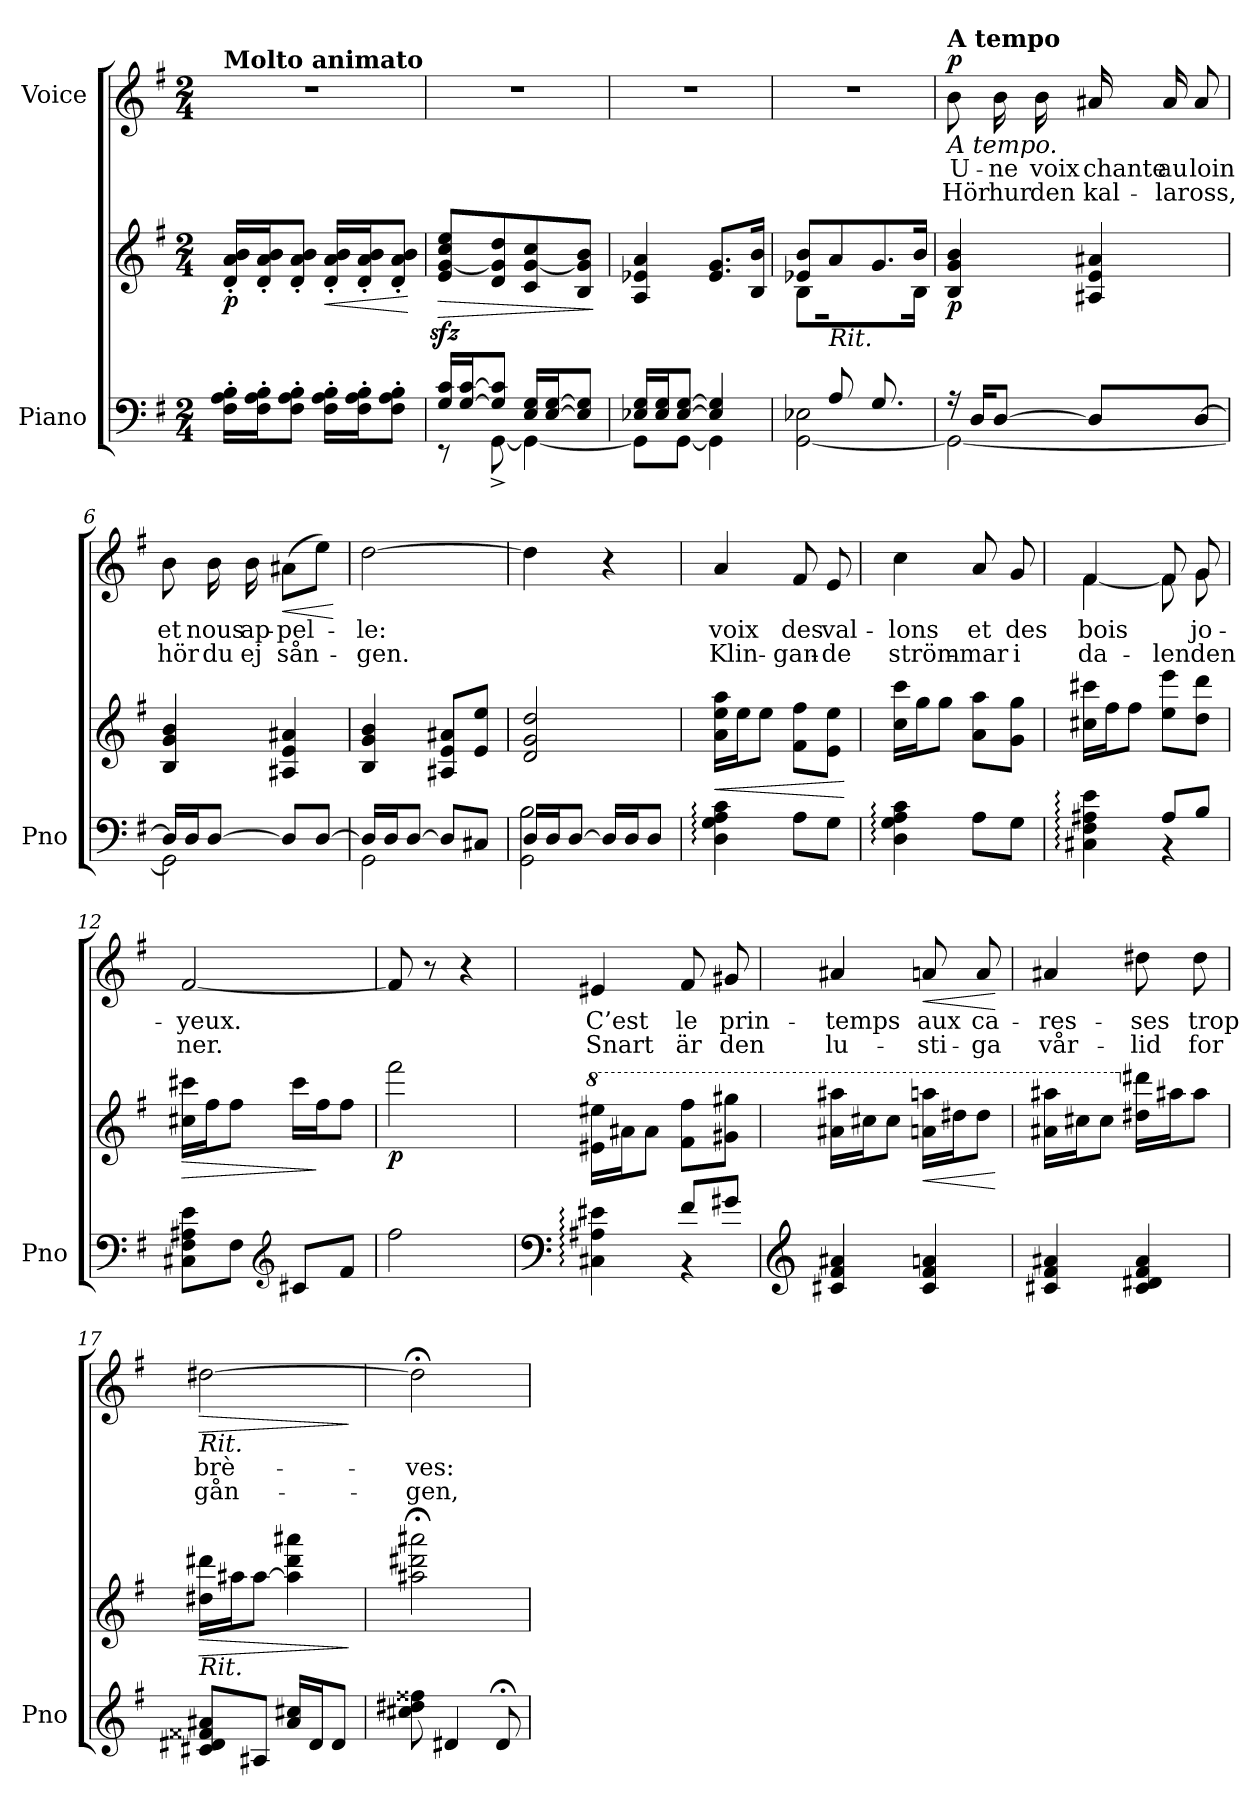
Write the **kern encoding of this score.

**kern	**kern	**dynam	**kern	**text	**text	**dynam
*part2	*part2	*part2	*part1	*part1	*part1	*part1
*staff3	*staff2	*staff2/3	*staff1	*staff1	*staff1	*staff1
*I"Piano	*	*	*I"Voice	*	*	*
*I'Pno	*	*	*	*	*	*
*clefF4	*clefG2	*	*clefG2	*	*	*
*k[f#]	*k[f#]	*	*k[f#]	*	*	*
*M2/4	*M2/4	*	*M2/4	*	*	*
=1	=1	=1	=1	=1	=1	=1
!	!	!	!LO:TX:a:B:t=Molto animato	!	!	!
!	!	!LO:DY:b	!	!	!	!
16F#\' 16A\' 16B\'LL	16d/' 16a/' 16b/'LL	p	2r	.	.	.
16F#\' 16A\' 16B\'J	16d/' 16a/' 16b/'J	.	.	.	.	.
8F#\' 8A\' 8B\'J	8d/' 8a/' 8b/'J	.	.	.	.	.
!	!	!LO:HP:b	!	!	!	!
16F#\' 16A\' 16B\'LL	16d/' 16a/' 16b/'LL	<	.	.	.	.
16F#\' 16A\' 16B\'J	16d/' 16a/' 16b/'J	.	.	.	.	.
8F#\' 8A\' 8B\'J	8d/' 8a/' 8b/'J	.	.	.	.	.
.	.	[	.	.	.	.
=2	=2	=2	=2	=2	=2	=2
*^	*	*	*	*	*	*
!	!	!	!LO:HP:b	!	!	!	!
16G/ 16c/LL	8r	8e/zz< [8g/zz< 8cc/zz< 8ee/zz<L	>	2r	.	.	.
[16G/ [16c/J	.	.	.	.	.	.	.
8G/] 8c/]J	[8GG^\	8d/ 8g/] 8dd/	.	.	.	.	.
16E/ 16G/LL	4GG\_	8c/ [8g/ 8cc/	.	.	.	.	.
[16E/ [16G/J	.	.	.	.	.	.	.
8E/] 8G/]J	.	8B/ 8g/] 8b/J	.	.	.	.	.
*v	*v	*	*	*	*	*	*
.	.	]	.	.	.	.
=3	=3	=3	=3	=3	=3	=3
*^	*	*	*	*	*	*
16E-X/ 16G/LL	8GG\L]	4A/ 4e-X/ 4a/	.	2r	.	.	.
16E-/ 16G/J	.	.	.	.	.	.	.
[8E-/ [8G/J	[8GG\J	.	.	.	.	.	.
4E-/] 4G/]	4GG\]	8.e-/ 8.g/L	.	.	.	.	.
.	.	16B/ 16b/Jk	.	.	.	.	.
=4	=4	=4	=4	=4	=4	=4	=4
*	*	*^	*	*	*	*	*
8ryy	[2GG\ 2E-X\	8e-X/ 8b/L	8B\L	.	2r	.	.	.
!	!	!LO:TX:b:i:t=Rit.	!	!	!	!	!	!
8A/	.	8a/	16ryy	.	.	.	.	.
*	*	*v	*v	*	*	*	*	*
8.G/	.	8.g/	.	.	.	.	.
*	*	*^	*	*	*	*	*
16ryy	.	16b/Jk	16B\Jk	.	.	.	.	.
!!LO:LB:g=z
=5	=5	=5	=5	=5	=5	=5	=5	=5
!	!	!	!	!	!LO:TX:a:B:t=A tempo	!	!	!
!	!	!	!	!	!LO:TX:b:i:t=A tempo.	!	!	!
!	!	!	!	!LO:DY:b	!	!LO:LY:b	!LO:LY:b	!LO:DY:a
*	*	*v	*v	*	*	*	*	*
16r	2GG\_	4B/ 4g/ 4b/	p	8b\	U-	Hör	p
16D/KL	.	.	.	.	.	.	.
!	!	!	!	!	!LO:LY:b	!LO:LY:b	!
[8D/J	.	.	.	16b\	-ne	hur	.
!	!	!	!	!	!LO:LY:b	!LO:LY:b	!
.	.	.	.	16b\	voix	den	.
!	!	!	!	!	!LO:LY:b	!LO:LY:b	!
8D/L]	.	4A#X/ 4e/ 4a#X/	.	16a#X/	chante	kal-	.
!	!	!	!	!	!LO:LY:b	!LO:LY:b	!
.	.	.	.	16a#/	au	-lar	.
!	!	!	!	!	!LO:LY:b	!LO:LY:b	!
[8D/J	.	.	.	8a#/	loin	oss,	.
=6	=6	=6	=6	=6	=6	=6	=6
!	!	!	!	!	!LO:LY:b	!LO:LY:b	!
16D/LL]	2GG\]	4B/ 4g/ 4b/	.	8b\	et	hör	.
16D/J	.	.	.	.	.	.	.
!	!	!	!	!	!LO:LY:b	!LO:LY:b	!
[8D/J	.	.	.	16b\	nous	du	.
!	!	!	!	!	!LO:LY:b	!LO:LY:b	!
.	.	.	.	16b\	ap-	ej	.
!	!	!	!	!	!LO:LY:b	!LO:LY:b	!LO:HP:b
8D/L]	.	4A#X/ 4e/ 4a#X/	.	(8a#X\L	-pel-	sån-	<
[8D/J	.	.	.	8ee\J)	.	.	.
*v	*v	*	*	*	*	*	*
.	.	.	.	.	.	[
=7	=7	=7	=7	=7	=7	=7
*^	*	*	*	*	*	*
!	!	!	!	!	!LO:LY:b	!LO:LY:b	!
16D/LL]	2GG\	4B/ 4g/ 4b/	.	[2dd\	-le:	-gen.	.
16D/J	.	.	.	.	.	.	.
[8D/J	.	.	.	.	.	.	.
8D/L]	.	8A#X/ 8e/ 8a#X/L	.	.	.	.	.
8C#X/J	.	8e/ 8ee/J	.	.	.	.	.
=8	=8	=8	=8	=8	=8	=8	=8
16D/LL	2GG\ 2B\	2d/ 2g/ 2dd/	.	4dd\]	.	.	.
16D/J	.	.	.	.	.	.	.
[8D/J	.	.	.	.	.	.	.
16D/LL]	.	.	.	4r	.	.	.
16D/J	.	.	.	.	.	.	.
8D/J	.	.	.	.	.	.	.
*v	*v	*	*	*	*	*	*
!!LO:LB:g=z
=9	=9	=9	=9	=9	=9	=9
!	!	!LO:HP:b	!	!LO:LY:b	!LO:LY:b	!
4D\:: 4G\:: 4A\:: 4c\::	16a\ 16ee\ 16aa\LL	<	4a/	voix	Klin-	.
.	16ee\J	.	.	.	.	.
.	8ee\J	.	.	.	.	.
!	!	!	!	!LO:LY:b	!LO:LY:b	!
8A\L	8f#\ 8ff#\L	.	8f#/	des	-gan-	.
!	!	!	!	!LO:LY:b	!LO:LY:b	!
8G\J	8e\ 8ee\J	.	8e/	val-	-de	.
.	.	[	.	.	.	.
=10	=10	=10	=10	=10	=10	=10
!	!	!	!	!LO:LY:b	!LO:LY:b	!
4D\:: 4G\:: 4A\:: 4c\::	16cc\ 16ccc\LL	.	4cc\	-lons	ström-	.
.	16gg\J	.	.	.	.	.
.	8gg\J	.	.	.	.	.
!	!	!	!	!LO:LY:b	!LO:LY:b	!
8A\L	8a\ 8aa\L	.	8a/	et	-mar	.
!	!	!	!	!LO:LY:b	!LO:LY:b	!
8G\J	8g\ 8gg\J	.	8g/	des	i	.
=11	=11	=11	=11	=11	=11	=11
*^	*	*	*	*	*	*
!	!	!	!	!	!LO:LY:b	!LO:LY:b	!
*	*	*	*	*^	*	*	*
4C#X\:: 4F#\:: 4A#X\:: 4e\::	4ryy	16cc#X\ 16ccc#X\LL	.	4f#/	[4f#\	bois	da-	.
.	.	16ff#\J	.	.	.	.	.	.
.	.	8ff#\J	.	.	.	.	.	.
!	!	!	!	!	!	!	!LO:LY:b	!
8A#/L	4r	8ee\ 8eee\L	.	8f#/	8f#\]	.	-len	.
!	!	!	!	!	!	!LO:LY:b	!LO:LY:b	!
8B/J	.	8dd\ 8ddd\J	.	8g/	8g\	jo-	den	.
*v	*v	*	*	*	*	*	*	*
=12	=12	=12	=12	=12	=12	=12	=12
!	!	!LO:HP:b	!	!	!LO:LY:b	!LO:LY:b	!
*	*	*	*v	*v	*	*	*
8C#X\ 8F#\ 8A#X\ 8e\L	16cc#X\ 16ccc#X\LL	>	[2f#/	-yeux.	ner.	.
.	16ff#\J	.	.	.	.	.
8F#\J	8ff#\J	.	.	.	.	.
*clefG2	*	*	*	*	*	*
8c#X/L	16ccc#\LL	.	.	.	.	.
.	16ff#\J	]	.	.	.	.
8f#/J	8ff#\J	.	.	.	.	.
=13	=13	=13	=13	=13	=13	=13
!	!	!LO:DY:b	!	!	!	!
2ff#\	2fff#\	p	8f#/]	.	.	.
.	.	.	8r	.	.	.
.	.	.	4r	.	.	.
!!LO:PB:g=z
=14	=14	=14	=14	=14	=14	=14
*clefF4	*	*	*	*	*	*
*^	*	*	*	*	*	*
*	*	*8va	*	*	*	*	*
!	!	!	!	!	!LO:LY:b	!LO:LY:b	!
4C#X\:: 4A#X\:: 4e#X\::	4ryy	16ee#X\ 16eee#X\LL	.	4e#X/	C’est	Snart	.
.	.	16aa#X\J	.	.	.	.	.
.	.	8aa#\J	.	.	.	.	.
!	!	!	!	!	!LO:LY:b	!LO:LY:b	!
8f#/L	4r	8ff#\ 8fff#\L	.	8f#/	le	är	.
!	!	!	!	!	!LO:LY:b	!LO:LY:b	!
8g#X/J	.	8gg#X\ 8ggg#X\J	.	8g#X/	prin-	den	.
*v	*v	*	*	*	*	*	*
=15	=15	=15	=15	=15	=15	=15
*clefG2	*	*	*	*	*	*
!	!	!	!	!LO:LY:b	!LO:LY:b	!
4c#X/ 4f#/ 4a#X/	16aa#X\ 16aaa#X\LL	.	4a#X/	-temps	lu-	.
.	16ccc#X\J	.	.	.	.	.
.	8ccc#\J	.	.	.	.	.
!	!	!LO:HP:b	!	!LO:LY:b	!LO:LY:b	!LO:HP:b
4c#/ 4f#/ 4an/	16aan\ 16aaan\LL	<	8an/	aux	-sti-	<
.	16ddd#X\J	.	.	.	.	.
!	!	!	!	!LO:LY:b	!LO:LY:b	!
.	8ddd#\J	.	8a/	ca-	-ga	.
.	.	[	.	.	.	[
=16	=16	=16	=16	=16	=16	=16
!	!	!	!	!LO:LY:b	!LO:LY:b	!
4c#X/ 4f#/ 4a#X/	16aa#X\ 16aaa#X\LL	.	4a#X/	-res-	vår-	.
.	16ccc#X\J	.	.	.	.	.
.	8ccc#\J	.	.	.	.	.
*	*X8va	*	*	*	*	*
!	!	!	!	!LO:LY:b	!LO:LY:b	!
4c#/ 4d#X/ 4f#/ 4a#/	16dd#X\ 16ddd#X\LL	.	8dd#X\	-ses	-lid	.
.	16aa#X\J	.	.	.	.	.
!	!	!	!	!LO:LY:b	!LO:LY:b	!
.	8aa#\J	.	8dd#\	trop	for	.
=17	=17	=17	=17	=17	=17	=17
!	!	!	!LO:TX:b:i:t=Rit.	!	!	!
!	!LO:TX:b:i:t=Rit.	!	!	!	!	!
!	!	!LO:HP:b	!	!LO:LY:b	!LO:LY:b	!LO:HP:b
8c#X/ 8d#X/ 8f##X/ 8a#X/L	16dd#X\ 16ddd#X\LL	>	[2dd#X\	brè-	gån-	>
.	16aa#X\J	.	.	.	.	.
8A#X/J	[<8aa#\J	.	.	.	.	.
16a#/ 16cc#X/LL	4aa#\] 4ddd#\ 4aaa#X\	.	.	.	.	.
16d#/J	.	.	.	.	.	.
8d#/J	.	.	.	.	.	.
.	.	]	.	.	.	]
!!LO:LB:g=z
=18	=18	=18	=18	=18	=18	=18
!	!	!	!	!LO:LY:b	!LO:LY:b	!
8cc#X\ 8dd#X\ 8ff##X\	2aa#X\;< 2ddd#X\;< 2aaa#X\;<	.	2dd#;<\]	-ves:	-gen,	.
4d#X/	.	.	.	.	.	.
8d#;</	.	.	.	.	.	.
=	=	=	=	=	=	=
*-	*-	*-	*-	*-	*-	*-
